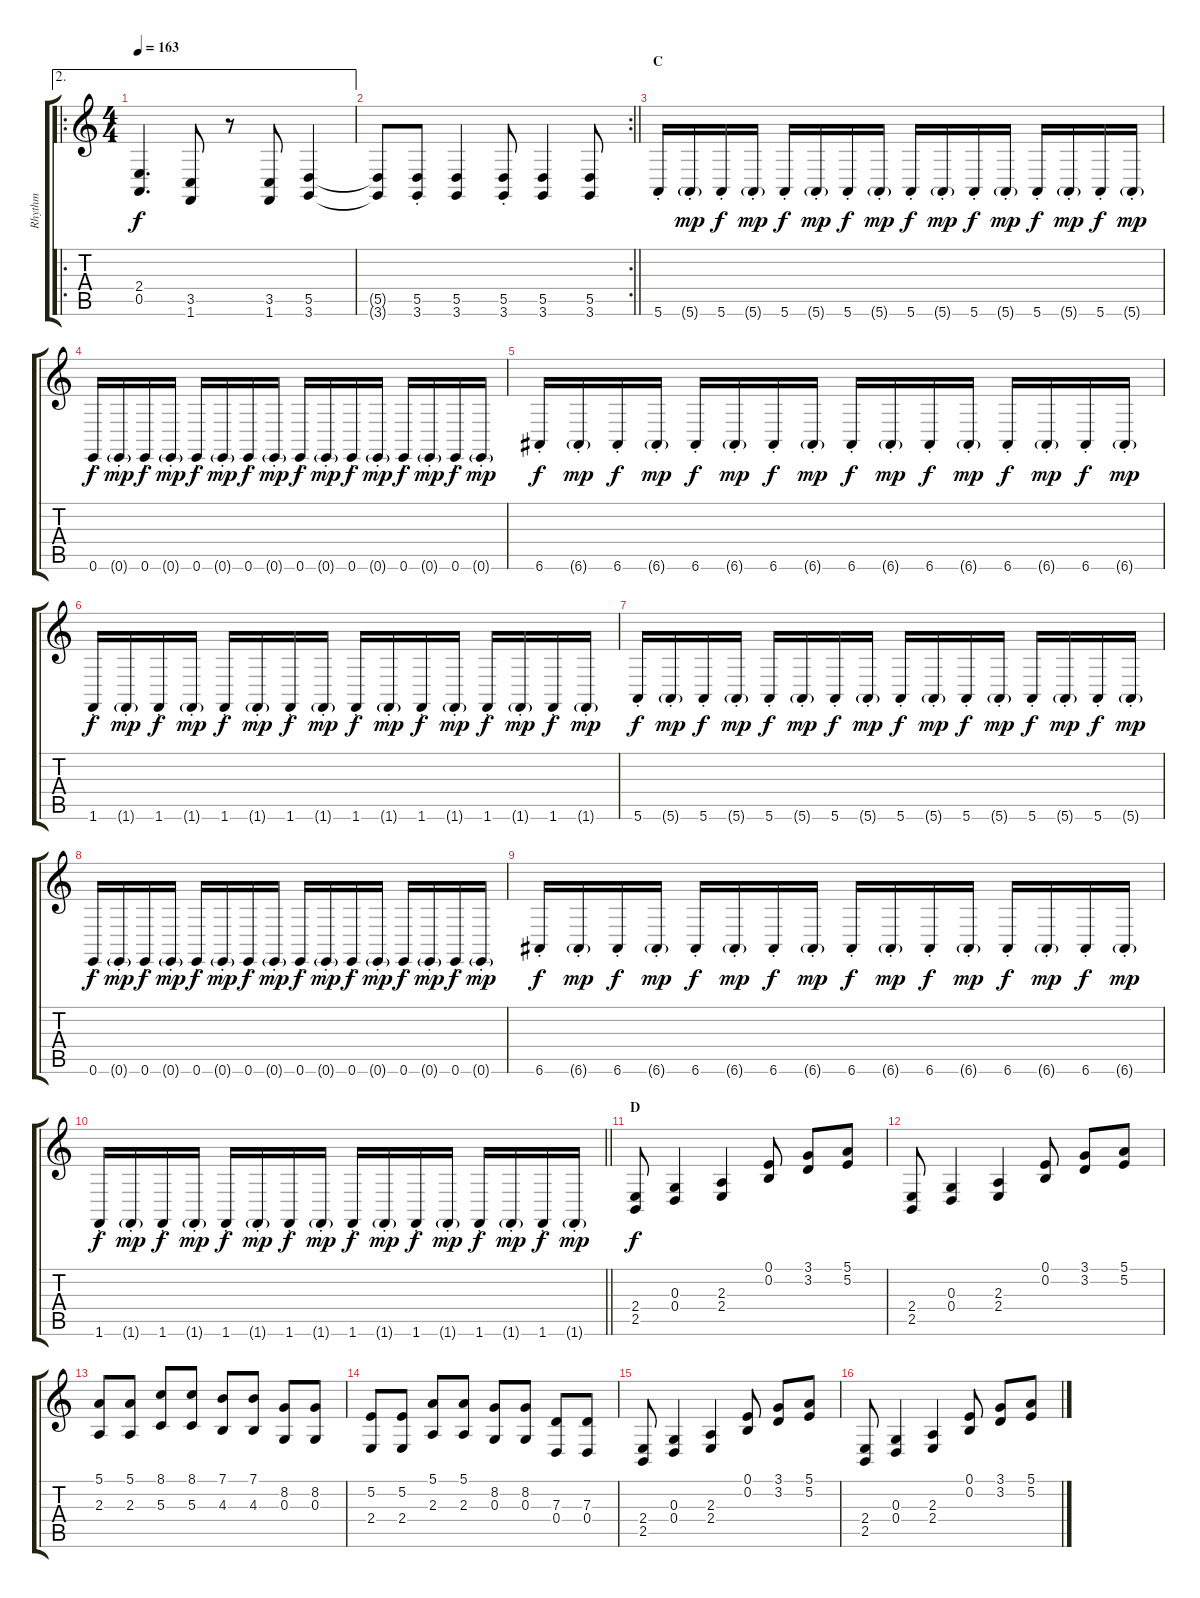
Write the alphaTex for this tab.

\track ("Rhythm" "Rhythm") {instrument lead8bassandlead}
\staff {score tabs}
\tuning (E4 B3 G3 D3 A2 E2) {hide}
\ae 2
\ro
\ts (4 4)
\tempo 163
\clef g2
\ks c
(2.4 0.5).4{d dy f} (3.5 1.6).8 r.8 (3.5 1.6).8 (5.5 3.6).4 |
\rc 2
\barLineRight lightlight
(5.5{t} 3.6{t}).8 (5.5{st} 3.6).8 (5.5 3.6).4 (5.5{st} 3.6).8 (5.5 3.6).4 (5.5 3.6).8 |
\section ("" "C")
5.6{st}.16 5.6{g st}.16{dy mp} 5.6{st}.16{dy f} 5.6{g st}.16{dy mp} 5.6{st}.16{dy f} 5.6{g st}.16{dy mp} 5.6{st}.16{dy f} 5.6{g st}.16{dy mp} 5.6{st}.16{dy f} 5.6{g st}.16{dy mp} 5.6{st}.16{dy f} 5.6{g st}.16{dy mp} 5.6{st}.16{dy f} 5.6{g st}.16{dy mp} 5.6{st}.16{dy f} 5.6{g st}.16{dy mp} |
0.6{st}.16{dy f} 0.6{g st}.16{dy mp} 0.6{st}.16{dy f} 0.6{g st}.16{dy mp} 0.6{st}.16{dy f} 0.6{g st}.16{dy mp} 0.6{st}.16{dy f} 0.6{g st}.16{dy mp} 0.6{st}.16{dy f} 0.6{g st}.16{dy mp} 0.6{st}.16{dy f} 0.6{g st}.16{dy mp} 0.6{st}.16{dy f} 0.6{g st}.16{dy mp} 0.6{st}.16{dy f} 0.6{g st}.16{dy mp} |
6.6{st}.16{dy f} 6.6{g st}.16{dy mp} 6.6{st}.16{dy f} 6.6{g st}.16{dy mp} 6.6{st}.16{dy f} 6.6{g st}.16{dy mp} 6.6{st}.16{dy f} 6.6{g st}.16{dy mp} 6.6{st}.16{dy f} 6.6{g st}.16{dy mp} 6.6{st}.16{dy f} 6.6{g st}.16{dy mp} 6.6{st}.16{dy f} 6.6{g st}.16{dy mp} 6.6{st}.16{dy f} 6.6{g st}.16{dy mp} |
1.6{st}.16{dy f} 1.6{g st}.16{dy mp} 1.6{st}.16{dy f} 1.6{g st}.16{dy mp} 1.6{st}.16{dy f} 1.6{g st}.16{dy mp} 1.6{st}.16{dy f} 1.6{g st}.16{dy mp} 1.6{st}.16{dy f} 1.6{g st}.16{dy mp} 1.6{st}.16{dy f} 1.6{g st}.16{dy mp} 1.6{st}.16{dy f} 1.6{g st}.16{dy mp} 1.6{st}.16{dy f} 1.6{g st}.16{dy mp} |
5.6{st}.16{dy f} 5.6{g st}.16{dy mp} 5.6{st}.16{dy f} 5.6{g st}.16{dy mp} 5.6{st}.16{dy f} 5.6{g st}.16{dy mp} 5.6{st}.16{dy f} 5.6{g st}.16{dy mp} 5.6{st}.16{dy f} 5.6{g st}.16{dy mp} 5.6{st}.16{dy f} 5.6{g st}.16{dy mp} 5.6{st}.16{dy f} 5.6{g st}.16{dy mp} 5.6{st}.16{dy f} 5.6{g st}.16{dy mp} |
0.6{st}.16{dy f} 0.6{g st}.16{dy mp} 0.6{st}.16{dy f} 0.6{g st}.16{dy mp} 0.6{st}.16{dy f} 0.6{g st}.16{dy mp} 0.6{st}.16{dy f} 0.6{g st}.16{dy mp} 0.6{st}.16{dy f} 0.6{g st}.16{dy mp} 0.6{st}.16{dy f} 0.6{g st}.16{dy mp} 0.6{st}.16{dy f} 0.6{g st}.16{dy mp} 0.6{st}.16{dy f} 0.6{g st}.16{dy mp} |
6.6{st}.16{dy f} 6.6{g st}.16{dy mp} 6.6{st}.16{dy f} 6.6{g st}.16{dy mp} 6.6{st}.16{dy f} 6.6{g st}.16{dy mp} 6.6{st}.16{dy f} 6.6{g st}.16{dy mp} 6.6{st}.16{dy f} 6.6{g st}.16{dy mp} 6.6{st}.16{dy f} 6.6{g st}.16{dy mp} 6.6{st}.16{dy f} 6.6{g st}.16{dy mp} 6.6{st}.16{dy f} 6.6{g st}.16{dy mp} |
\barLineRight lightlight
1.6{st}.16{dy f} 1.6{g st}.16{dy mp} 1.6{st}.16{dy f} 1.6{g st}.16{dy mp} 1.6{st}.16{dy f} 1.6{g st}.16{dy mp} 1.6{st}.16{dy f} 1.6{g st}.16{dy mp} 1.6{st}.16{dy f} 1.6{g st}.16{dy mp} 1.6{st}.16{dy f} 1.6{g st}.16{dy mp} 1.6{st}.16{dy f} 1.6{g st}.16{dy mp} 1.6{st}.16{dy f} 1.6{g st}.16{dy mp} |
\section ("" "D")
(2.4 2.5).8{dy f} (0.3 0.4).4 (2.3 2.4).4 (0.1 0.2).8 (3.1 3.2).8 (5.1 5.2).8 |
(2.4 2.5).8 (0.3 0.4).4 (2.3 2.4).4 (0.1 0.2).8 (3.1 3.2).8 (5.1 5.2).8 |
(5.1 2.3).8 (5.1 2.3).8 (8.1 5.3).8 (8.1 5.3).8 (7.1 4.3).8 (7.1 4.3).8 (8.2 0.3).8 (8.2 0.3).8 |
(5.2 2.4).8 (5.2 2.4).8 (5.1 2.3).8 (5.1 2.3).8 (8.2 0.3).8 (8.2 0.3).8 (7.3 0.4).8 (7.3 0.4).8 |
(2.4 2.5).8 (0.3 0.4).4 (2.3 2.4).4 (0.1 0.2).8 (3.1 3.2).8 (5.1 5.2).8 |
(2.4 2.5).8 (0.3 0.4).4 (2.3 2.4).4 (0.1 0.2).8 (3.1 3.2).8 (5.1 5.2).8
